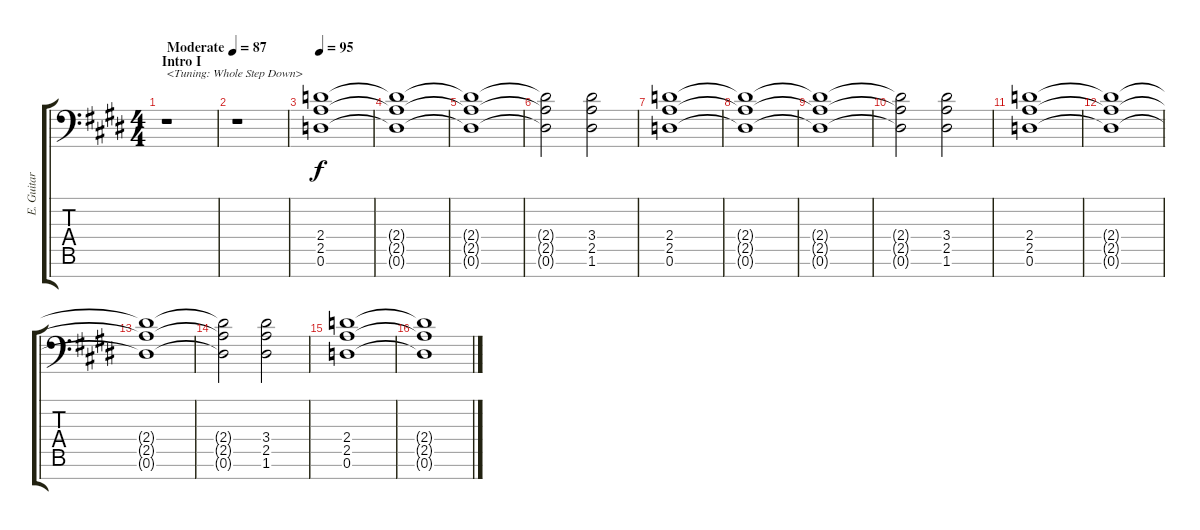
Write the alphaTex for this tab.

\track ("E. Guitar I" "E. Guitar ") {instrument overdrivenguitar}
\staff {score tabs}
\tuning (D4 A3 F3 C3 G2 D2 A1) {hide}
\ts (4 4)
\section ("" "Intro I")
\tempo (87 "Moderate")
\clef f4
\ks e
r.1{txt "<Tuning: Whole Step Down>" dy f instrument overdrivenguitar} |
r.1 |
\tempo 95
(2.4 2.5 0.6).1 |
(2.4{t} 2.5{t} 0.6{t}).1 |
(2.4{t} 2.5{t} 0.6{t}).1 |
(2.4{t} 2.5{t} 0.6{t}).2 (3.4 2.5 1.6).2 |
(2.4 2.5 0.6).1 |
(2.4{t} 2.5{t} 0.6{t}).1 |
(2.4{t} 2.5{t} 0.6{t}).1 |
(2.4{t} 2.5{t} 0.6{t}).2 (3.4 2.5 1.6).2 |
(2.4 2.5 0.6).1 |
(2.4{t} 2.5{t} 0.6{t}).1 |
(2.4{t} 2.5{t} 0.6{t}).1 |
(2.4{t} 2.5{t} 0.6{t}).2 (3.4 2.5 1.6).2 |
(2.4 2.5 0.6).1 |
(2.4{t} 2.5{t} 0.6{t}).1
